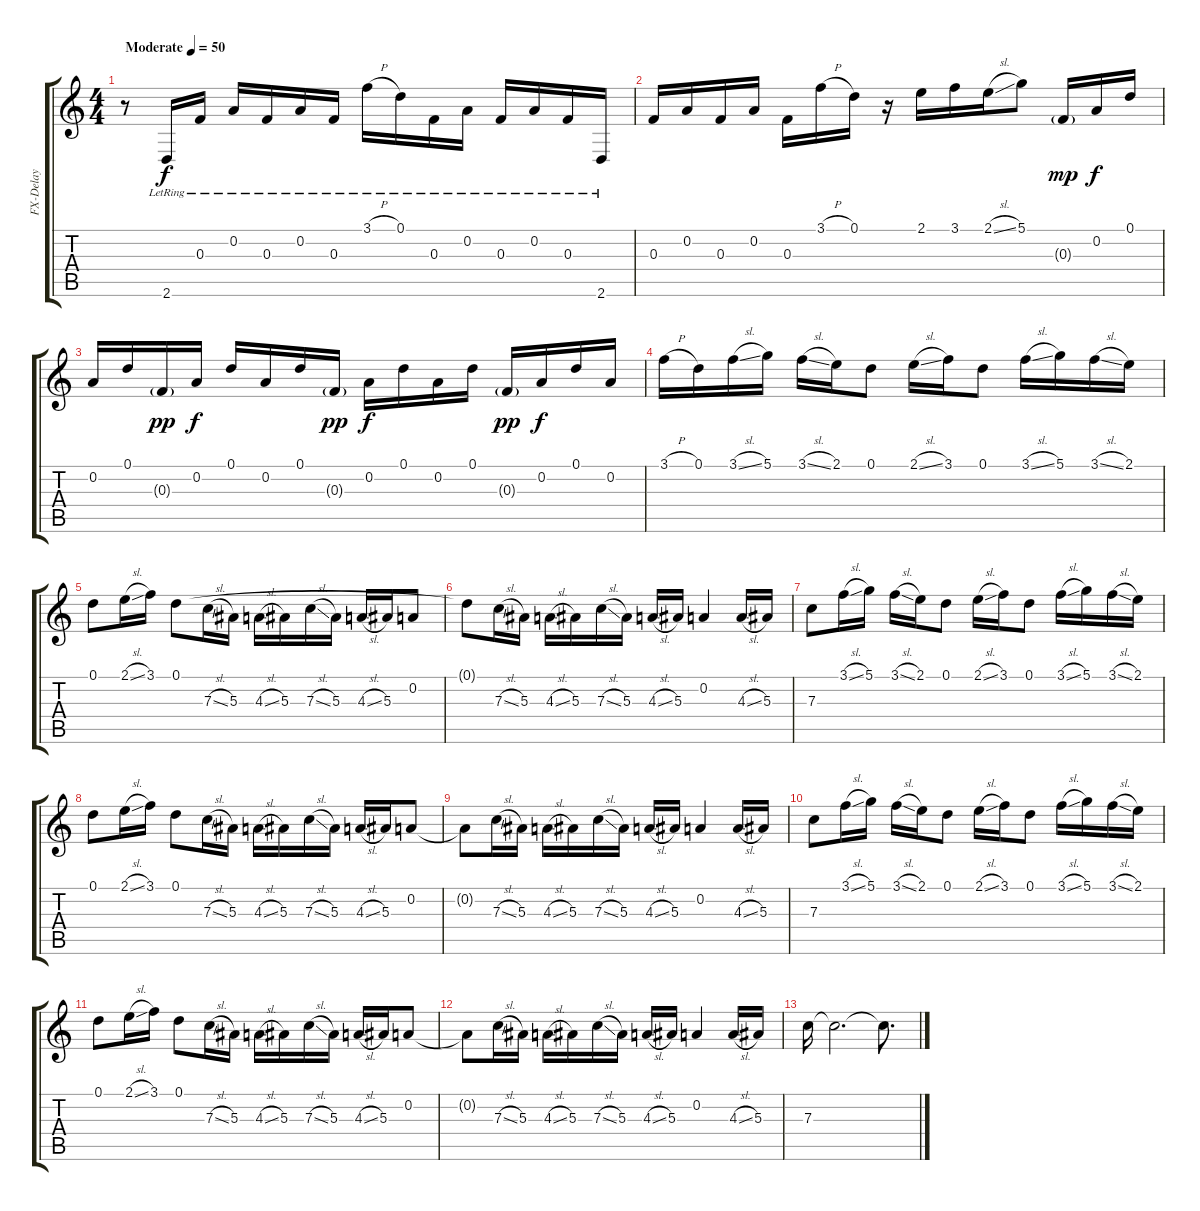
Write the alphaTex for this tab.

\track ("FX-Delay" "FX-Delay") {instrument electricguitarjazz}
\staff {score tabs}
\tuning (D4 A3 F3 C3 G2 C2) {hide}
\ts (4 4)
\tempo (50 "Moderate")
\clef g2
\ks c
r.8{dy f instrument electricguitarjazz} 2.6{lr}.16 0.3{lr}.16 0.2{lr}.16 0.3{lr}.16 0.2{lr}.16 0.3{lr}.16 3.1{h lr}.16 0.1{lr}.16 0.3{lr}.16 0.2{lr}.16 0.3{lr}.16 0.2{lr}.16 0.3{lr}.16 2.6{lr}.16 |
0.3.16 0.2.16 0.3.16 0.2.16 0.3.16 3.1{h}.16 0.1.16 r.16 2.1.16 3.1.16 2.1{sl}.16 5.1.8 0.3{g}.16{dy mp} 0.2.16{dy f} 0.1.16 |
0.2.16 0.1.16 0.3{g}.16{dy pp} 0.2.16{dy f} 0.1.16 0.2.16 0.1.16 0.3{g}.16{dy pp} 0.2.16{dy f} 0.1.16 0.2.16 0.1.16 0.3{g}.16{dy pp} 0.2.16{dy f} 0.1.16 0.2.16 |
3.1{h}.16 0.1.16 3.1{sl}.16 5.1.16 3.1{sl}.16 2.1.16 0.1.8 2.1{sl}.16 3.1.16 0.1.8 3.1{sl}.16 5.1.16 3.1{sl}.16 2.1.16 |
0.1.8 2.1{sl}.16 3.1.16 0.1.8 7.3{sl}.16 5.3.16 4.3{sl}.16 5.3.16 7.3{sl}.16 5.3.16 4.3{sl}.16 5.3.16 0.2.8 |
0.1{t}.8 7.3{sl}.16 5.3.16 4.3{sl}.16 5.3.16 7.3{sl}.16 5.3.16 4.3{sl}.16 5.3.16 0.2.4 4.3{sl}.16 5.3.16 |
7.3.8 3.1{sl}.16 5.1.16 3.1{sl}.16 2.1.16 0.1.8 2.1{sl}.16 3.1.16 0.1.8 3.1{sl}.16 5.1.16 3.1{sl}.16 2.1.16 |
0.1.8 2.1{sl}.16 3.1.16 0.1.8 7.3{sl}.16 5.3.16 4.3{sl}.16 5.3.16 7.3{sl}.16 5.3.16 4.3{sl}.16 5.3.16 0.2.8 |
0.2{t}.8 7.3{sl}.16 5.3.16 4.3{sl}.16 5.3.16 7.3{sl}.16 5.3.16 4.3{sl}.16 5.3.16 0.2.4 4.3{sl}.16 5.3.16 |
7.3.8 3.1{sl}.16 5.1.16 3.1{sl}.16 2.1.16 0.1.8 2.1{sl}.16 3.1.16 0.1.8 3.1{sl}.16 5.1.16 3.1{sl}.16 2.1.16 |
0.1.8 2.1{sl}.16 3.1.16 0.1.8 7.3{sl}.16 5.3.16 4.3{sl}.16 5.3.16 7.3{sl}.16 5.3.16 4.3{sl}.16 5.3.16 0.2.8 |
0.2{t}.8 7.3{sl}.16 5.3.16 4.3{sl}.16 5.3.16 7.3{sl}.16 5.3.16 4.3{sl}.16 5.3.16 0.2.4 4.3{sl}.16 5.3.16 |
7.3.16 7.3{t}.2{d} 7.3{t}.8{d}
